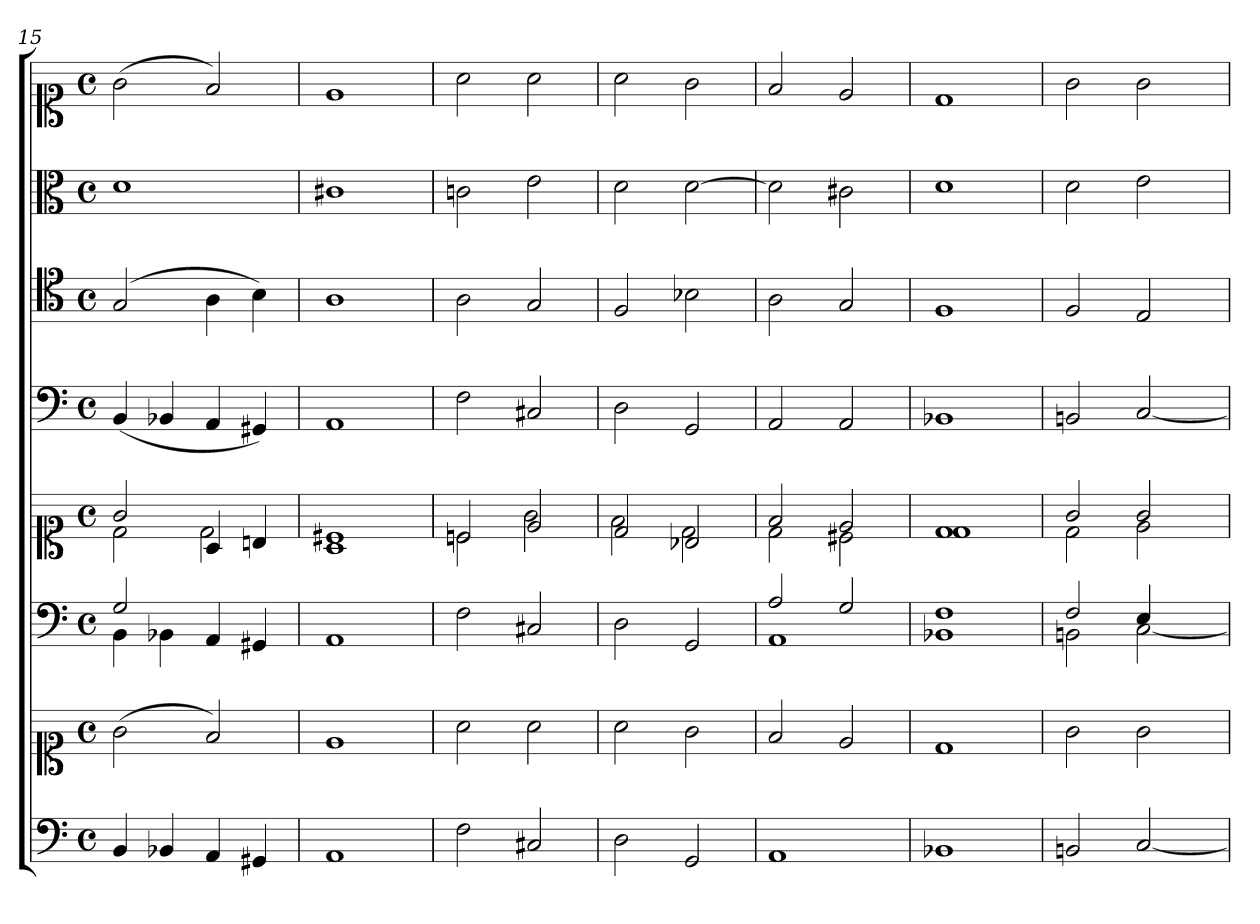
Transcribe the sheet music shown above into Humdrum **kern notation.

**kern	**kern	**kern	**kern	**kern	**kern	**kern	**kern
*part6	*part6	*part5	*part5	*part4	*part3	*part2	*part1
*staff8	*staff7	*staff6	*staff5	*staff4	*staff3	*staff2	*staff1
*clefF4	*clefC1	*clefF4	*clefC1	*clefF4	*clefC4	*clefC3	*clefC1
*k[]	*k[]	*k[]	*k[]	*k[]	*k[]	*k[]	*k[]
*M4/4	*M4/4	*M4/4	*M4/4	*M4/4	*M4/4	*M4/4	*M4/4
*met(c)	*met(c)	*met(c)	*met(c)	*met(c)	*met(c)	*met(c)	*met(c)
=15	=15	=15	=15	=15	=15	=15	=15
*	*	*^	*^	*	*	*	*
4BB	(2g	2G	4BB	2g	2d	(4BB	(2G	1d	(2g
4BB-X	.	.	4BB-X	.	.	4BB-X	.	.	.
4AA	2f)	4ryy	4AA	4A	2d	4AA	4A	.	2f)
4GG#X	.	4ryy	4GG#X	4Bn	.	4GG#X)	4B)	.	.
*	*	*v	*v	*	*	*	*	*	*
=16	=16	=16	=16	=16	=16	=16	=16	=16
1AA	1e	1AA	1A	1c#X	1AA	1A	1c#X	1e
=17	=17	=17	=17	=17	=17	=17	=17	=17
2F	2a	2F	2cn	2cn	2F	2A	2cn	2a
2C#X	2a	2C#X	2e	2g	2C#X	2G	2e	2a
=18	=18	=18	=18	=18	=18	=18	=18	=18
2D	2a	2D	2d	2f	2D	2F	2d	2a
2GG	2g	2GG	2B-X	2d	2GG	2B-X	[2d	2g
=19	=19	=19	=19	=19	=19	=19	=19	=19
*	*	*^	*	*	*	*	*	*
1AA	2f	2A	1AA	2f	2d	2AA	2A	2d]	2f
.	2e	2G	.	2e	2c#X	2AA	2G	2c#X	2e
=20	=20	=20	=20	=20	=20	=20	=20	=20	=20
1BB-X	1d	1F	1BB-X	1d	1d	1BB-X	1F	1d	1d
=21	=21	=21	=21	=21	=21	=21	=21	=21	=21
2BBn	2g	2F	2BBn	2g	2d	2BBn	2F	2d	2g
[2C	2g	4E	[2C	2g	2e	[2C	2E	2e	2g
.	.	4ryy	.	.	.	.	.	.	.
*	*	*v	*v	*	*	*	*	*	*
*	*	*	*v	*v	*	*	*	*
=	=	=	=	=	=	=	=
*-	*-	*-	*-	*-	*-	*-	*-
